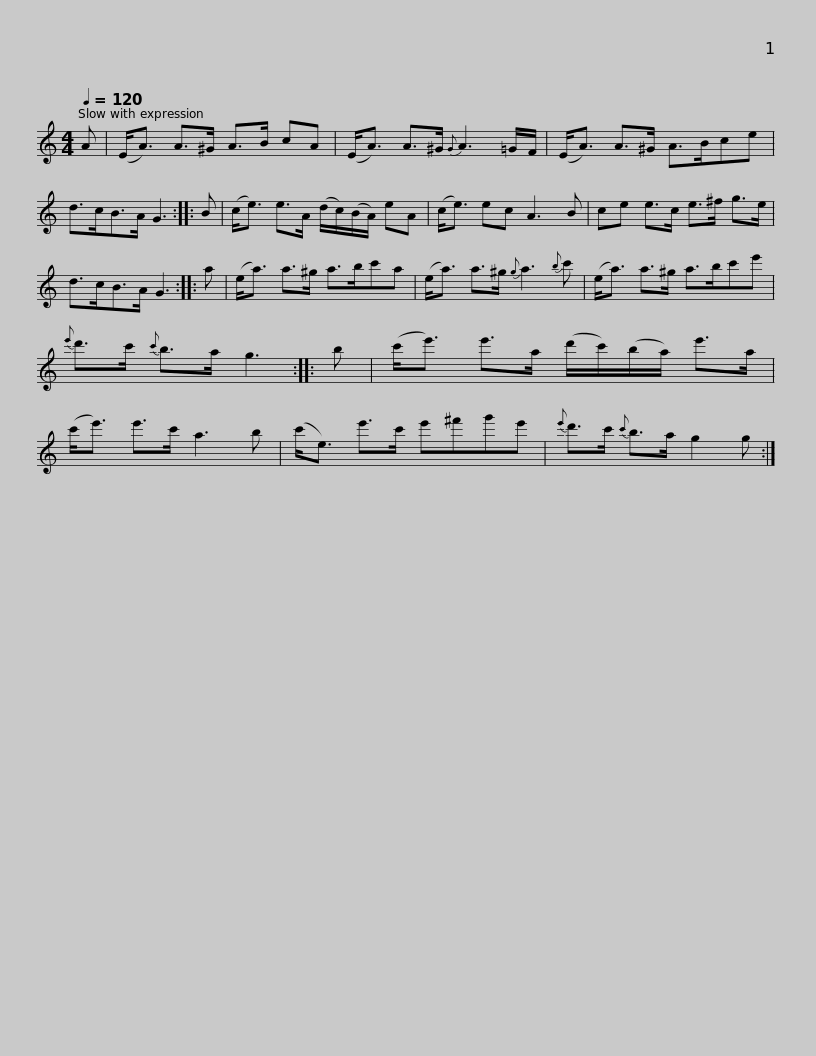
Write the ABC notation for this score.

X:1
L:1/8
Q:1/4=120
M:4/4
I:linebreak $
K:C
V:1 treble
V:1
 A | (E<A) A>^G A>B cA | (E<A) A>^G{G} A3 =G/F/ | (E<A) A>^G A>Bce | d>cB>A G3 :: %5
 B |$ (c<e) e>A (d/c/)(B/A/) eA | (c<e) ec A3 B | ce e>c e>^f g>e | d>cB>A G3 :: %10
 a |$ (e<a) a>^g a>bc'a | (e<a) a>^g{g} a3{b} c' | (e<a) a>^g a>bc'e' |{e'} d'>c'{c'} b>a g3 :: %15
 b |$ (c'<e') e'>a (d'/c'/)(b/a/) e'>a | (c'<e') e'>c' a3 b | (c'<e) e'>c' e'^f'g'e' |{e'} d'>c'{c'} b>a g2 g :| %20
